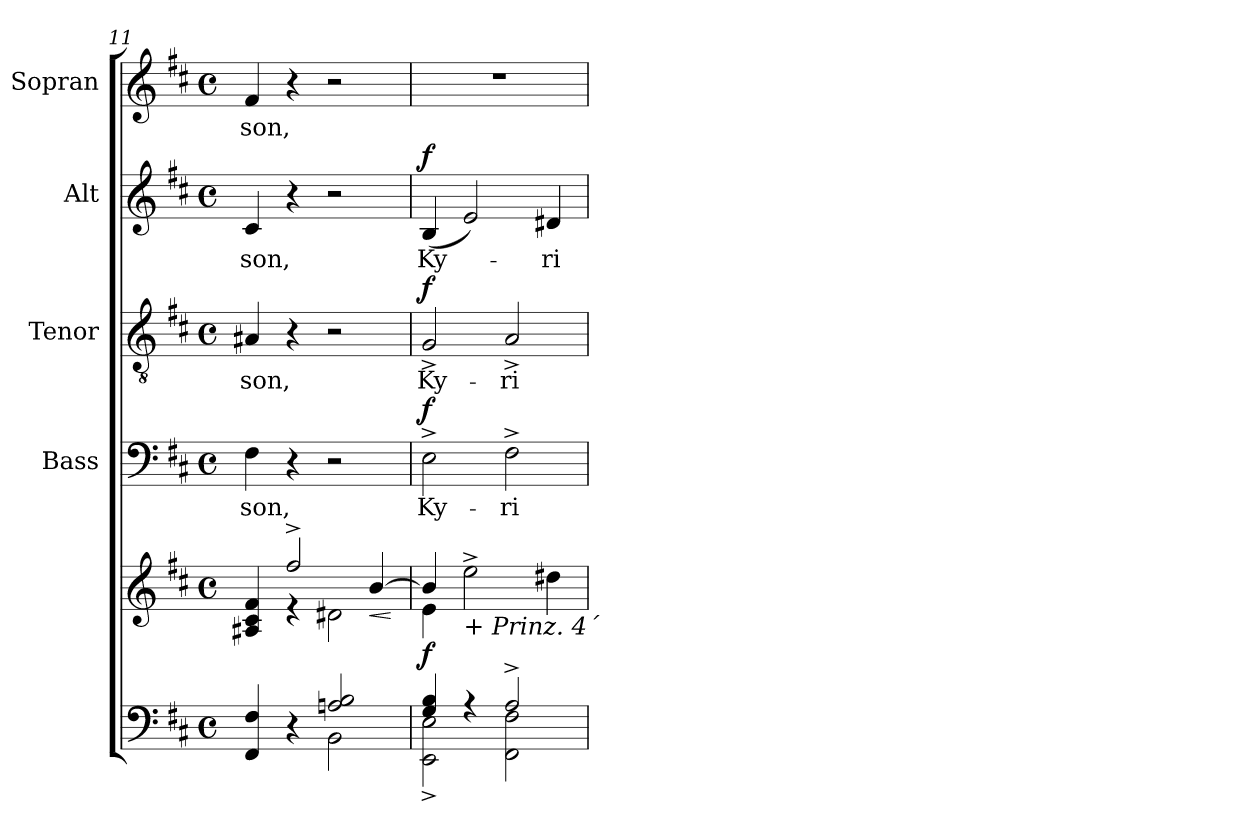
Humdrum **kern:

**kern	**kern	**dynam	**kern	**text	**dynam	**kern	**text	**dynam	**kern	**text	**dynam	**kern	**text
*part5	*part5	*part5	*part4	*part4	*part4	*part3	*part3	*part3	*part2	*part2	*part2	*part1	*part1
*staff6	*staff5	*staff5/6	*staff4	*staff4	*staff4	*staff3	*staff3	*staff3	*staff2	*staff2	*staff2	*staff1	*staff1
*	*	*	*I"Bass	*	*	*I"Tenor	*	*	*I"Alt	*	*	*I"Sopran	*
*	*	*	*I'B.	*	*	*I'T.	*	*	*I'A.	*	*	*I'S.	*
*clefF4	*clefG2	*	*clefF4	*	*	*clefGv2	*	*	*clefG2	*	*	*clefG2	*
*k[f#c#]	*k[f#c#]	*	*k[f#c#]	*	*	*k[f#c#]	*	*	*k[f#c#]	*	*	*k[f#c#]	*
*D:	*D:	*	*D:	*	*	*D:	*	*	*D:	*	*	*D:	*
*M4/4	*M4/4	*	*M4/4	*	*	*M4/4	*	*	*M4/4	*	*	*M4/4	*
*met(c)	*met(c)	*	*met(c)	*	*	*met(c)	*	*	*met(c)	*	*	*met(c)	*
=11	=11	=11	=11	=11	=11	=11	=11	=11	=11	=11	=11	=11	=11
*^	*^	*	*	*	*	*	*	*	*	*	*	*	*
!	!	!	!	!	!	!LO:LY:b	!	!	!LO:LY:b	!	!	!LO:LY:b	!	!	!LO:LY:b
4FF#/ 4F#/	2ryy	4A#X/ 4c#/ 4f#/	4ryy	.	4F#\	-son,	.	4A#X/	-son,	.	4c#/	-son,	.	4f#/	-son,
4r	.	2ff#^</	4rd	.	4r	.	.	4r	.	.	4r	.	.	4r	.
2An/ 2B/	2BB\	.	2d#X\	.	2r	.	.	2r	.	.	2r	.	.	2r	.
!	!	!	!	!LO:HP:b	!	!	!	!	!	!	!	!	!	!	!
.	.	[>4b/	.	<	.	.	.	.	.	.	.	.	.	.	.
*v	*v	*	*	*	*	*	*	*	*	*	*	*	*	*	*
*	*v	*v	*	*	*	*	*	*	*	*	*	*	*	*
.	.	[	.	.	.	.	.	.	.	.	.	.	.
!!LO:PB:g=z
=12	=12	=12	=12	=12	=12	=12	=12	=12	=12	=12	=12	=12	=12
*^	*^	*	*	*	*	*	*	*	*	*	*	*	*
!	!	!	!	!LO:DY:b	!	!LO:LY:b	!LO:DY:a	!	!LO:LY:b	!LO:DY:a	!	!LO:LY:b	!LO:DY:a	!	!
4G/ 4B/	2EE\^< 2E\^<	4b/]	4e\	f	2E^>\	Ky-	f	2G^>/	Ky-	f	(<4B/	Ky-	f	1r	.
!	!	!LO:TX:b:i:t=+ Prinz. 4´	!	!	!	!	!	!	!	!	!	!	!	!	!
4rA	.	2ee^>\	2.ryy	.	.	.	.	.	.	.	2e/)	.	.	.	.
!	!	!	!	!	!	!LO:LY:b	!	!	!LO:LY:b	!	!	!	!	!	!
2A^</	2FF#\ 2F#\	.	.	.	2F#^>\	-ri-	.	2A^>/	-ri-	.	.	.	.	.	.
!	!	!	!	!	!	!	!	!	!	!	!	!LO:LY:b	!	!	!
.	.	4dd#X\	.	.	.	.	.	.	.	.	4d#X/	-ri-	.	.	.
*v	*v	*	*	*	*	*	*	*	*	*	*	*	*	*	*
*	*v	*v	*	*	*	*	*	*	*	*	*	*	*	*
=	=	=	=	=	=	=	=	=	=	=	=	=	=
*-	*-	*-	*-	*-	*-	*-	*-	*-	*-	*-	*-	*-	*-
